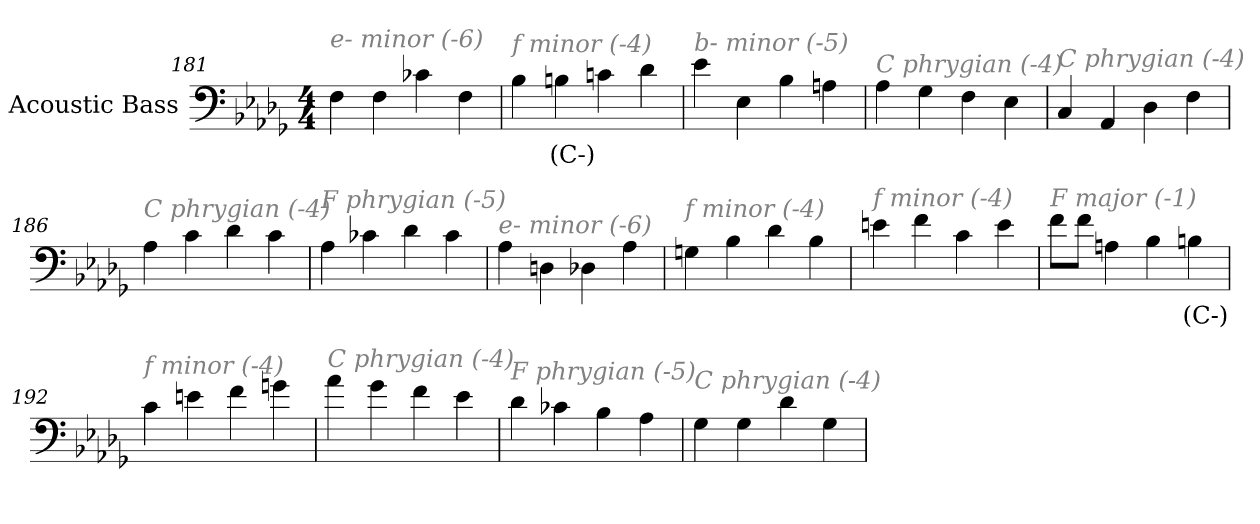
**kern	**text
*part1	*part1
*staff1	*staff1
*I"Acoustic Bass	*
*clefF4	*
*ITrd7c12	*
*k[b-e-a-d-g-]	*
*D-:	*
*M4/4	*
=181	=181
!LO:TX:i:color=#808080:t=e- minor (-6)	!
4FF	.
4FF	.
4C-X	.
4FF	.
=182	=182
!LO:TX:i:color=#808080:t=f minor (-4)	!
4BB-	.
4BBni	(C-)
4Cn	.
4D-	.
=183	=183
!LO:TX:i:color=#808080:t=b- minor (-5)	!
4E-	.
4EE-	.
4BB-	.
4AAn	.
=184	=184
!LO:TX:i:color=#808080:t=C phrygian (-4)	!
4AA-	.
4GG-	.
4FF	.
4EE-	.
=185	=185
!LO:TX:i:color=#808080:t=C phrygian (-4)	!
4CC	.
4AAA-	.
4DD-	.
4FF	.
=186	=186
!LO:TX:i:color=#808080:t=C phrygian (-4)	!
4AA-	.
4C	.
4D-	.
4C	.
=187	=187
!LO:TX:i:color=#808080:t=F phrygian (-5)	!
4AA-	.
4C-X	.
4D-	.
4C-	.
=188	=188
!LO:TX:i:color=#808080:t=e- minor (-6)	!
4AA-	.
4DDn	.
4DD-X	.
4AA-	.
=189	=189
!LO:TX:i:color=#808080:t=f minor (-4)	!
4GGn	.
4BB-	.
4D-	.
4BB-	.
=190	=190
!LO:TX:i:color=#808080:t=f minor (-4)	!
4En	.
4F	.
4C	.
4E	.
=191	=191
!LO:TX:i:color=#808080:t=F major (-1)	!
8FL	.
8FJ	.
4AAn	.
4BB-	.
4BBni	(C-)
=192	=192
!LO:TX:i:color=#808080:t=f minor (-4)	!
4C	.
4En	.
4F	.
4Gn	.
=193	=193
!LO:TX:i:color=#808080:t=C phrygian (-4)	!
4A-	.
4G-	.
4F	.
4E-	.
=194	=194
!LO:TX:i:color=#808080:t=F phrygian (-5)	!
4D-	.
4C-X	.
4BB-	.
4AA-	.
=195	=195
!LO:TX:i:color=#808080:t=C phrygian (-4)	!
4GG-	.
4GG-	.
4D-	.
4GG-	.
=	=
*-	*-
